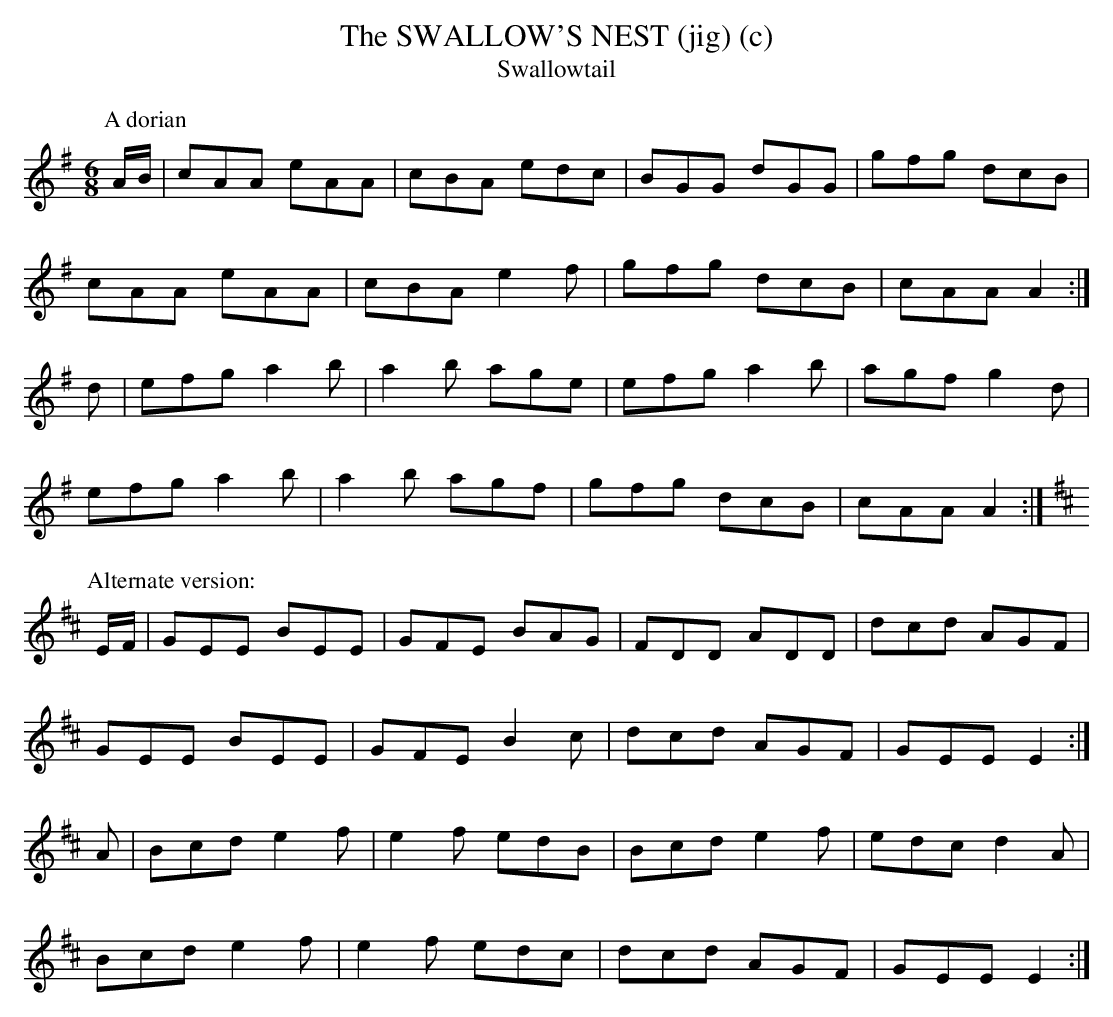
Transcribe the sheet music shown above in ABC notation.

X:1
T:SWALLOW'S NEST (jig) (c), The
T:Swallowtail
M:6/8
L:1/8
K:G
P:A dorian
A/B/|cAA eAA|cBA edc|BGG dGG|gfg dcB|
cAA eAA|cBA e2f|gfg dcB|cAA A2:|
d|efg a2b|a2b age|efg a2b|agf g2d|
efg a2b|a2b agf|gfg dcB|cAA A2:|
P:Alternate version:
K:E dorian
E/F/|GEE BEE|GFE BAG|FDD ADD|dcd AGF|
GEE BEE|GFE B2c|dcd AGF|GEE E2:|
A|Bcd e2f|e2f edB|Bcd e2f|edc d2A|
Bcd e2f|e2f edc|dcd AGF|GEE E2:|
